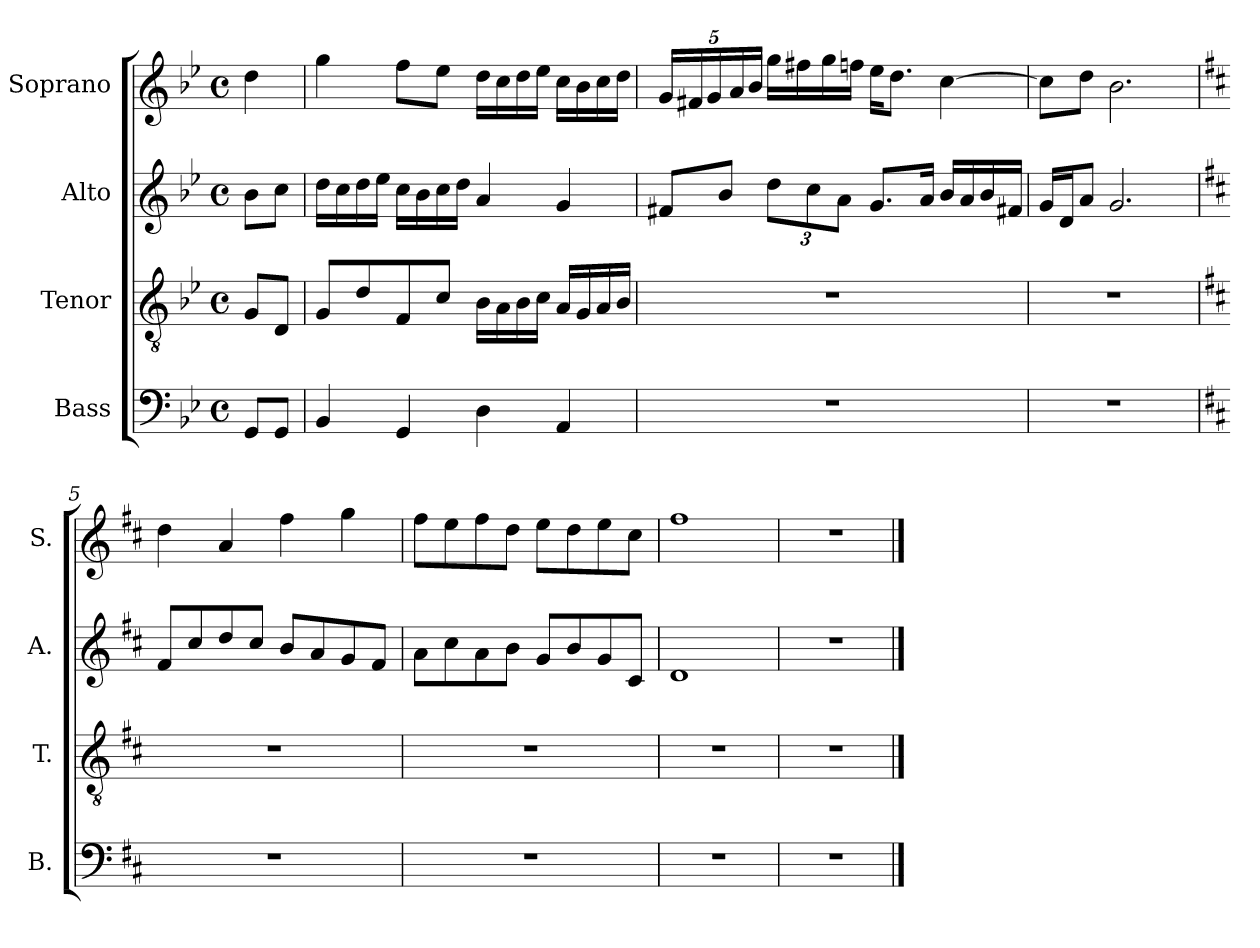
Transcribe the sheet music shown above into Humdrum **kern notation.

**kern	**kern	**kern	**kern
*part4	*part3	*part2	*part1
*staff4	*staff3	*staff2	*staff1
*I"Bass	*I"Tenor	*I"Alto	*I"Soprano
*I'B.	*I'T.	*I'A.	*I'S.
*clefF4	*clefGv2	*clefG2	*clefG2
*k[b-e-]	*k[b-e-]	*k[b-e-]	*k[b-e-]
*M4/4	*M4/4	*M4/4	*M4/4
*met(c)	*met(c)	*met(c)	*met(c)
*MM80	*MM80	*MM80	*MM80
=1	=1	=1	=1
8GG/L	8G/L	8b-\L	4dd\
8GG/J	8D/J	8cc\J	.
=2	=2	=2	=2
4BB-/	8G/L	16dd\LL	4gg\
.	.	16cc\	.
.	8d/	16dd\	.
.	.	16ee-\JJ	.
4GG/	8F/	16cc\LL	8ff\L
.	.	16b-\	.
.	8c/J	16cc\	8ee-\J
.	.	16dd\JJ	.
4D\	16B-\LL	4a/	16dd\LL
.	16A\	.	16cc\
.	16B-\	.	16dd\
.	16c\JJ	.	16ee-\JJ
4AA/	16A/LL	4g/	16cc\LL
.	16G/	.	16b-\
.	16A/	.	16cc\
.	16B-/JJ	.	16dd\JJ
=3	=3	=3	=3
*	*	*	*Xbrackettup
1r	1r	8f#X/L	20g/LL
.	.	.	20f#X/
.	.	.	20g/
.	.	8b-/J	.
.	.	.	20a/
.	.	.	20b-/JJ
*	*	*Xbrackettup	*
.	.	12dd\L	16gg\LL
.	.	.	16ff#X\
.	.	12cc\	.
.	.	.	16gg\
.	.	12a\J	.
.	.	.	16ffn\JJ
.	.	8.g/L	16ee-\KL
.	.	.	8.dd\J
.	.	16a/Jk	.
.	.	16b-/LL	[4cc\
.	.	16a/	.
.	.	16b-/	.
.	.	16f#X/JJ	.
=4	=4	=4	=4
1r	1r	16g/LL	8cc\L]
.	.	16d/J	.
.	.	8a/J	8dd\J
.	.	2.g/	2.b-\
=5	=5	=5	=5
*k[f#c#]	*k[f#c#]	*k[f#c#]	*k[f#c#]
1r	1r	8f#/L	4dd\
.	.	8cc#/	.
.	.	8dd/	4a/
.	.	8cc#/J	.
.	.	8b/L	4ff#\
.	.	8a/	.
.	.	8g/	4gg\
.	.	8f#/J	.
=6	=6	=6	=6
1r	1r	8a\L	8ff#\L
.	.	8cc#\	8ee\
.	.	8a\	8ff#\
.	.	8b\J	8dd\J
.	.	8g/L	8ee\L
.	.	8b/	8dd\
.	.	8g/	8ee\
.	.	8c#/J	8cc#\J
=7	=7	=7	=7
1r	1r	1d	1ff#
=8	=8	=8	=8
1r	1r	1r	1r
==	==	==	==
*-	*-	*-	*-
